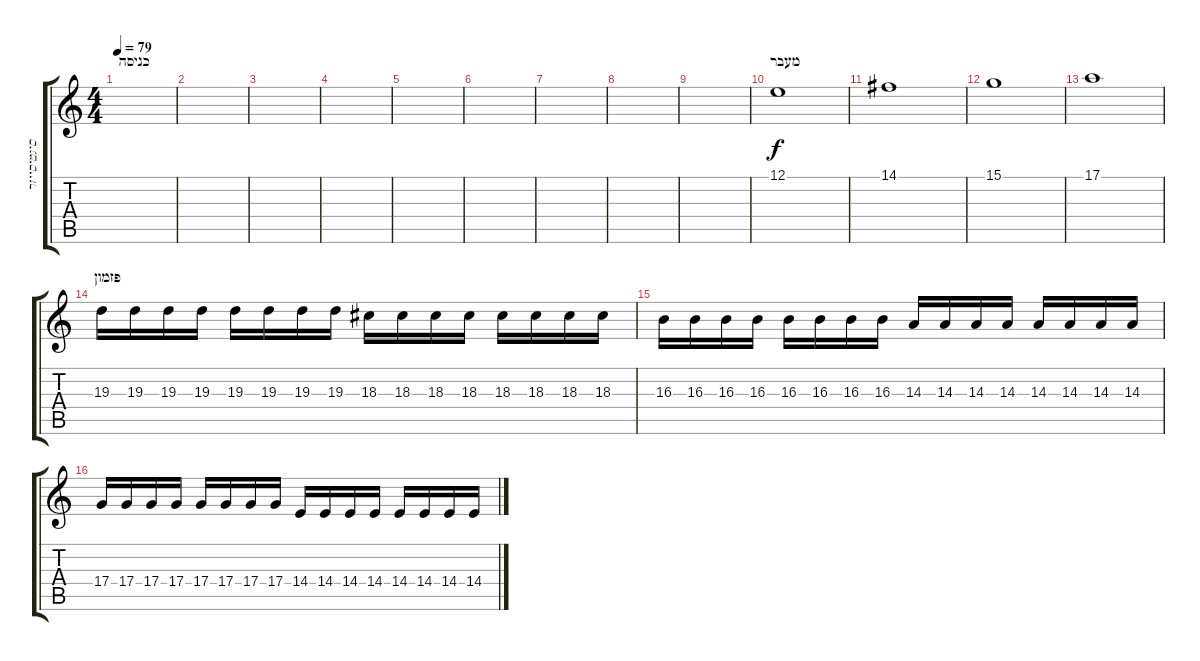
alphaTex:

\track ("סינטיסייזר (קלידים)" "סינטיסייזר") {instrument rockorgan}
\staff {score tabs}
\tuning (E4 B3 G3 D3 A2 E2) {hide}
\ts (4 4)
\section ("" "כניסה")
\tempo 79
\clef g2
\ks c
|
|
|
|
|
|
|
|
|
\section ("" "מעבר")
12.1.1 |
14.1.1 |
15.1.1 |
17.1.1 |
\section ("" "פזמון")
19.3.16 19.3.16 19.3.16 19.3.16 19.3.16 19.3.16 19.3.16 19.3.16 18.3.16 18.3.16 18.3.16 18.3.16 18.3.16 18.3.16 18.3.16 18.3.16 |
16.3.16 16.3.16 16.3.16 16.3.16 16.3.16 16.3.16 16.3.16 16.3.16 14.3.16 14.3.16 14.3.16 14.3.16 14.3.16 14.3.16 14.3.16 14.3.16 |
17.4.16 17.4.16 17.4.16 17.4.16 17.4.16 17.4.16 17.4.16 17.4.16 14.4.16 14.4.16 14.4.16 14.4.16 14.4.16 14.4.16 14.4.16 14.4.16
